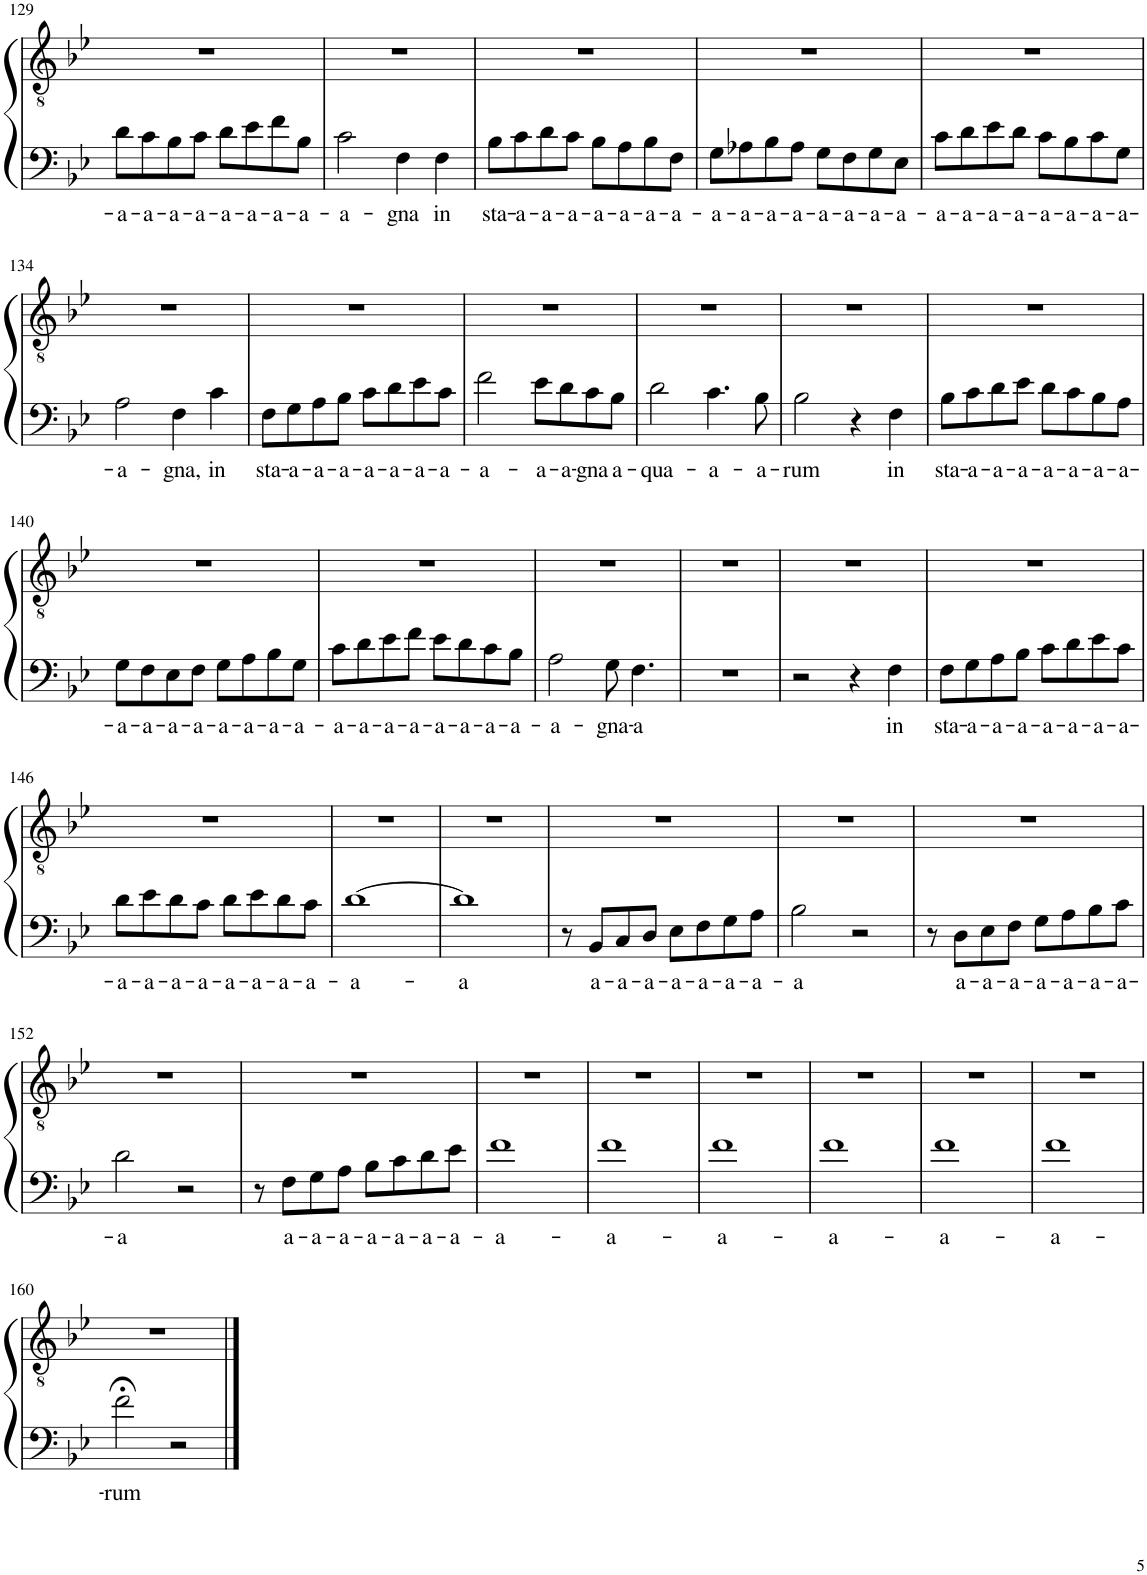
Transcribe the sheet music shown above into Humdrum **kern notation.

**kern	**text	**kern
*part1	*part1	*part1
*staff2	*staff2	*staff1
*I"Baryton	*	*
*I'Bar.	*	*
!!LO:PB:g=z
*clefF4	*	*clefGv2
*k[b-e-]	*	*k[b-e-]
*M4/4	*	*M4/4
=129	=129	=129
!	!LO:LY:b	!
8d\L	-a-	1r
!	!LO:LY:b	!
8c\	-a-	.
!	!LO:LY:b	!
8B-\	-a-	.
!	!LO:LY:b	!
8c\J	-a-	.
!	!LO:LY:b	!
8d\L	-a-	.
!	!LO:LY:b	!
8e-\	-a-	.
!	!LO:LY:b	!
8f\	-a-	.
!	!LO:LY:b	!
8B-\J	-a-	.
=130	=130	=130
!	!LO:LY:b	!
2c\	a-	1r
!	!LO:LY:b	!
4F\	-gna	.
!	!LO:LY:b	!
4F\	in	.
=131	=131	=131
!	!LO:LY:b	!
8B-\L	sta-	1r
!	!LO:LY:b	!
8c\	-a-	.
!	!LO:LY:b	!
8d\	-a-	.
!	!LO:LY:b	!
8c\J	-a-	.
!	!LO:LY:b	!
8B-\L	-a-	.
!	!LO:LY:b	!
8A\	-a-	.
!	!LO:LY:b	!
8B-\	-a-	.
!	!LO:LY:b	!
8F\J	-a-	.
=132	=132	=132
!	!LO:LY:b	!
8G\L	-a-	1r
!	!LO:LY:b	!
8A-X\	-a-	.
!	!LO:LY:b	!
8B-\	-a-	.
!	!LO:LY:b	!
8A-\J	-a-	.
!	!LO:LY:b	!
8G\L	-a-	.
!	!LO:LY:b	!
8F\	-a-	.
!	!LO:LY:b	!
8G\	-a-	.
!	!LO:LY:b	!
8E-\J	-a-	.
=133	=133	=133
!	!LO:LY:b	!
8c\L	-a-	1r
!	!LO:LY:b	!
8d\	-a-	.
!	!LO:LY:b	!
8e-\	-a-	.
!	!LO:LY:b	!
8d\J	-a-	.
!	!LO:LY:b	!
8c\L	-a-	.
!	!LO:LY:b	!
8B-\	-a-	.
!	!LO:LY:b	!
8c\	-a-	.
!	!LO:LY:b	!
8G\J	-a-	.
!!LO:LB:g=z
=134	=134	=134
!	!LO:LY:b	!
2A\	-a-	1r
!	!LO:LY:b	!
4F\	-gna,	.
!	!LO:LY:b	!
4c\	in	.
=135	=135	=135
!	!LO:LY:b	!
8F\L	sta-	1r
!	!LO:LY:b	!
8G\	-a-	.
!	!LO:LY:b	!
8A\	-a-	.
!	!LO:LY:b	!
8B-\J	-a-	.
!	!LO:LY:b	!
8c\L	-a-	.
!	!LO:LY:b	!
8d\	-a-	.
!	!LO:LY:b	!
8e-\	-a-	.
!	!LO:LY:b	!
8c\J	-a-	.
=136	=136	=136
!	!LO:LY:b	!
2f\	-a-	1r
!	!LO:LY:b	!
8e-\L	-a-	.
!	!LO:LY:b	!
8d\	-a-	.
!	!LO:LY:b	!
8c\	-gna	.
!	!LO:LY:b	!
8B-\J	a-	.
=137	=137	=137
!	!LO:LY:b	!
2d\	-qua-	1r
!	!LO:LY:b	!
4.c\	-a-	.
!	!LO:LY:b	!
8B-\	-a-	.
=138	=138	=138
!	!LO:LY:b	!
2B-\	-rum	1r
4r	.	.
!	!LO:LY:b	!
4F\	in	.
=139	=139	=139
!	!LO:LY:b	!
8B-\L	sta-	1r
!	!LO:LY:b	!
8c\	-a-	.
!	!LO:LY:b	!
8d\	-a-	.
!	!LO:LY:b	!
8e-\J	-a-	.
!	!LO:LY:b	!
8d\L	-a-	.
!	!LO:LY:b	!
8c\	-a-	.
!	!LO:LY:b	!
8B-\	-a-	.
!	!LO:LY:b	!
8A\J	-a-	.
!!LO:LB:g=z
=140	=140	=140
!	!LO:LY:b	!
8G\L	-a-	1r
!	!LO:LY:b	!
8F\	-a-	.
!	!LO:LY:b	!
8E-\	-a-	.
!	!LO:LY:b	!
8F\J	-a-	.
!	!LO:LY:b	!
8G\L	-a-	.
!	!LO:LY:b	!
8A\	-a-	.
!	!LO:LY:b	!
8B-\	-a-	.
!	!LO:LY:b	!
8G\J	-a-	.
=141	=141	=141
!	!LO:LY:b	!
8c\L	-a-	1r
!	!LO:LY:b	!
8d\	-a-	.
!	!LO:LY:b	!
8e-\	-a-	.
!	!LO:LY:b	!
8f\J	-a-	.
!	!LO:LY:b	!
8e-\L	-a-	.
!	!LO:LY:b	!
8d\	-a-	.
!	!LO:LY:b	!
8c\	-a-	.
!	!LO:LY:b	!
8B-\J	-a-	.
=142	=142	=142
!	!LO:LY:b	!
2A\	-a-	1r
!	!LO:LY:b	!
8G\	-gna-	.
!	!LO:LY:b	!
4.F\	-a	.
=143	=143	=143
1r	.	1r
=144	=144	=144
2r	.	1r
4r	.	.
!	!LO:LY:b	!
4F\	in	.
=145	=145	=145
!	!LO:LY:b	!
8F\L	sta-	1r
!	!LO:LY:b	!
8G\	-a-	.
!	!LO:LY:b	!
8A\	-a-	.
!	!LO:LY:b	!
8B-\J	-a-	.
!	!LO:LY:b	!
8c\L	-a-	.
!	!LO:LY:b	!
8d\	-a-	.
!	!LO:LY:b	!
8e-\	-a-	.
!	!LO:LY:b	!
8c\J	-a-	.
!!LO:LB:g=z
=146	=146	=146
!	!LO:LY:b	!
8d\L	-a-	1r
!	!LO:LY:b	!
8e-\	-a-	.
!	!LO:LY:b	!
8d\	-a-	.
!	!LO:LY:b	!
8c\J	-a-	.
!	!LO:LY:b	!
8d\L	-a-	.
!	!LO:LY:b	!
8e-\	-a-	.
!	!LO:LY:b	!
8d\	-a-	.
!	!LO:LY:b	!
8c\J	-a-	.
=147	=147	=147
!	!LO:LY:b	!
[1d	-a-	1r
=148	=148	=148
!	!LO:LY:b	!
1d]	-a	1r
=149	=149	=149
8r	.	1r
!	!LO:LY:b	!
8BB-/L	a-	.
!	!LO:LY:b	!
8C/	-a-	.
!	!LO:LY:b	!
8D/J	-a-	.
!	!LO:LY:b	!
8E-\L	-a-	.
!	!LO:LY:b	!
8F\	-a-	.
!	!LO:LY:b	!
8G\	-a-	.
!	!LO:LY:b	!
8A\J	-a-	.
=150	=150	=150
!	!LO:LY:b	!
2B-\	-a	1r
2r	.	.
=151	=151	=151
8r	.	1r
!	!LO:LY:b	!
8D\L	a-	.
!	!LO:LY:b	!
8E-\	-a-	.
!	!LO:LY:b	!
8F\J	-a-	.
!	!LO:LY:b	!
8G\L	-a-	.
!	!LO:LY:b	!
8A\	-a-	.
!	!LO:LY:b	!
8B-\	-a-	.
!	!LO:LY:b	!
8c\J	-a-	.
!!LO:LB:g=z
=152	=152	=152
!	!LO:LY:b	!
2d\	-a	1r
2r	.	.
=153	=153	=153
8r	.	1r
!	!LO:LY:b	!
8F\L	a-	.
!	!LO:LY:b	!
8G\	-a-	.
!	!LO:LY:b	!
8A\J	-a-	.
!	!LO:LY:b	!
8B-\L	-a-	.
!	!LO:LY:b	!
8c\	-a-	.
!	!LO:LY:b	!
8d\	-a-	.
!	!LO:LY:b	!
8e-\J	-a-	.
=154	=154	=154
!	!LO:LY:b	!
1f	-a-	1r
=155	=155	=155
!	!LO:LY:b	!
1f	-a-	1r
=156	=156	=156
!	!LO:LY:b	!
1f	-a-	1r
=157	=157	=157
!	!LO:LY:b	!
1f	-a-	1r
=158	=158	=158
!	!LO:LY:b	!
1f	-a-	1r
=159	=159	=159
!	!LO:LY:b	!
1f	-a-	1r
!!LO:LB:g=z
=160	=160	=160
!	!LO:LY:b	!
2f;<\	-rum	1r
2r	.	.
==	==	==
*-	*-	*-
